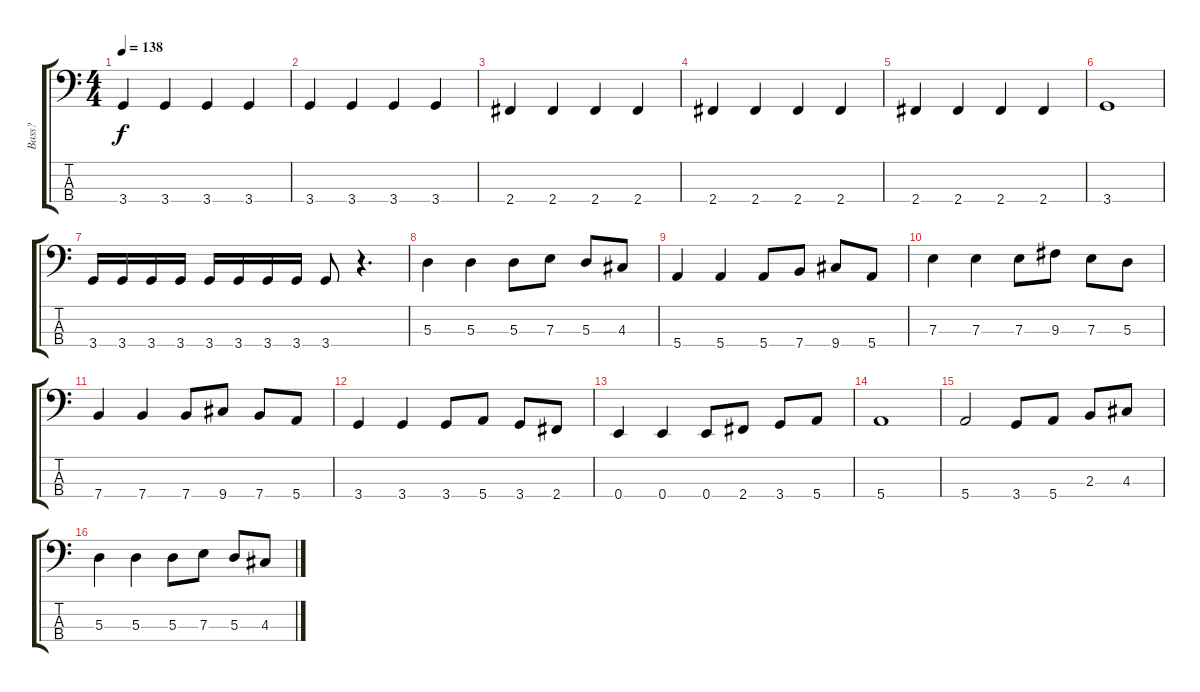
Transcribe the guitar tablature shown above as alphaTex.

\track ("Bass?" "Bass?") {instrument electricbassfinger}
\staff {score tabs}
\tuning (G2 D2 A1 E1) {hide}
\ts (4 4)
\tempo 138
\clef f4
\ks c
3.4.4{dy f} 3.4.4 3.4.4 3.4.4 |
3.4.4 3.4.4 3.4.4 3.4.4 |
2.4.4 2.4.4 2.4.4 2.4.4 |
2.4.4 2.4.4 2.4.4 2.4.4 |
2.4.4 2.4.4 2.4.4 2.4.4 |
3.4.1 |
3.4.16 3.4.16 3.4.16 3.4.16 3.4.16 3.4.16 3.4.16 3.4.16 3.4.8 r.4{d} |
5.3.4 5.3.4 5.3.8 7.3.8 5.3.8 4.3.8 |
5.4.4 5.4.4 5.4.8 7.4.8 9.4.8 5.4.8 |
7.3.4 7.3.4 7.3.8 9.3.8 7.3.8 5.3.8 |
7.4.4 7.4.4 7.4.8 9.4.8 7.4.8 5.4.8 |
3.4.4 3.4.4 3.4.8 5.4.8 3.4.8 2.4.8 |
0.4.4 0.4.4 0.4.8 2.4.8 3.4.8 5.4.8 |
5.4.1 |
5.4.2 3.4.8 5.4.8 2.3.8 4.3.8 |
5.3.4 5.3.4 5.3.8 7.3.8 5.3.8 4.3.8
